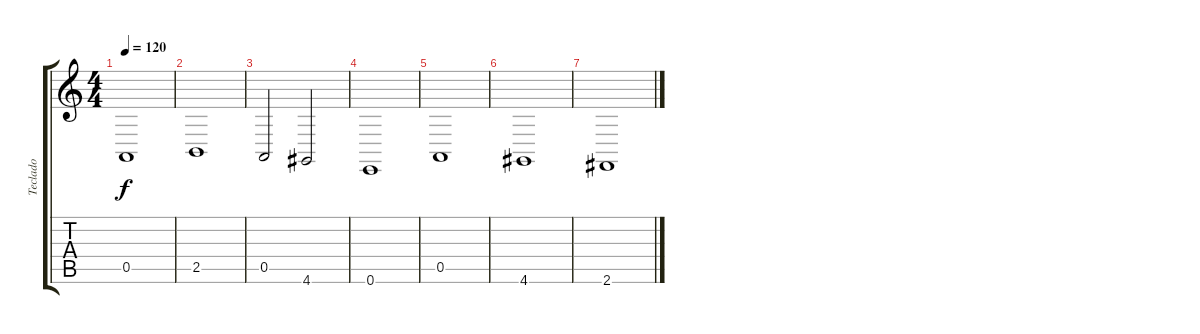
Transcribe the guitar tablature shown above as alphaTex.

\track ("Teclado" "Teclado") {instrument voiceoohs}
\staff {score tabs}
\tuning (E4 B3 G3 D3 A2 E2) {hide}
\ts (4 4)
\tempo 120
\clef g2
\ks c
0.5.1{dy f} |
2.5.1 |
0.5.2 4.6.2 |
0.6.1 |
0.5.1 |
4.6.1 |
2.6.1
